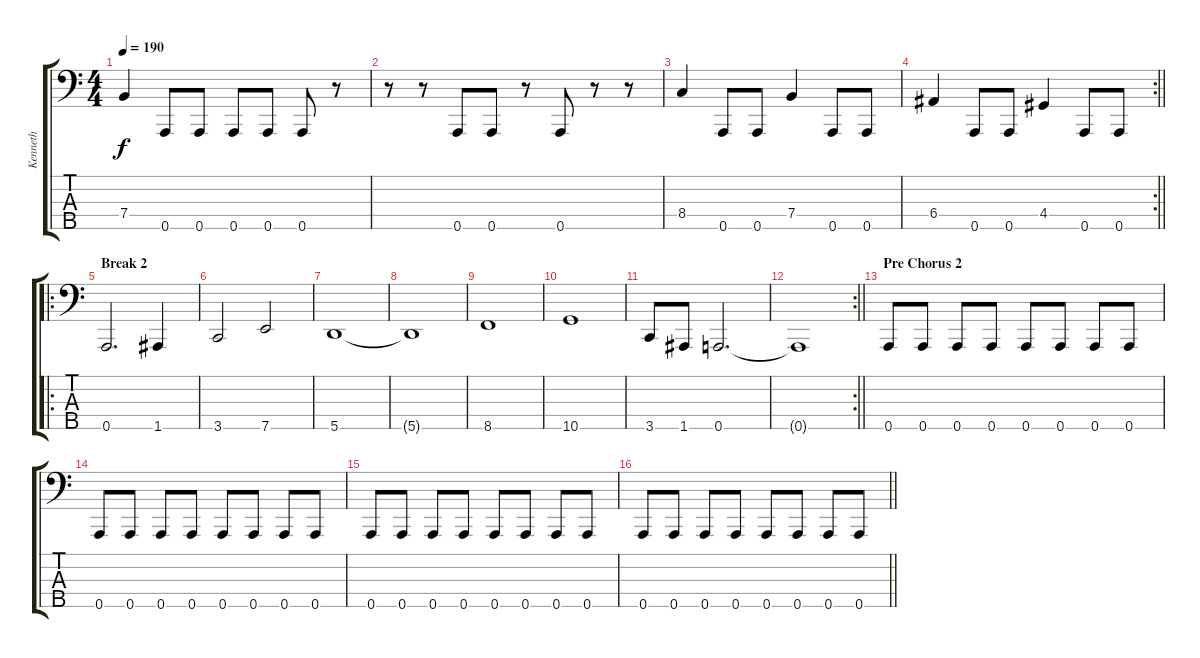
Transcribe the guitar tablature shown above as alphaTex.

\track ("Kenneth" "Kenneth") {instrument electricbasspick}
\staff {score tabs}
\tuning (G2 D2 A1 E1 A0) {hide}
\ts (4 4)
\tempo 190
\clef f4
\ks c
7.4.4{dy f} 0.5.8 0.5.8 0.5.8 0.5.8 0.5.8 r.8 |
r.8 r.8 0.5.8 0.5.8 r.8 0.5.8 r.8 r.8 |
8.4.4 0.5.8 0.5.8 7.4.4 0.5.8 0.5.8 |
\rc 2
\barLineRight lightlight
6.4.4 0.5.8 0.5.8 4.4.4 0.5.8 0.5.8 |
\ro
\section ("" "Break 2")
0.5.2{d} 1.5.4 |
3.5.2 7.5.2 |
5.5.1 |
5.5{t}.1 |
8.5.1 |
10.5.1 |
3.5.8 1.5.8 0.5.2{d} |
\rc 2
\barLineRight lightlight
0.5{t}.1 |
\section ("" "Pre Chorus 2")
0.5.8 0.5.8 0.5.8 0.5.8 0.5.8 0.5.8 0.5.8 0.5.8 |
0.5.8 0.5.8 0.5.8 0.5.8 0.5.8 0.5.8 0.5.8 0.5.8 |
0.5.8 0.5.8 0.5.8 0.5.8 0.5.8 0.5.8 0.5.8 0.5.8 |
\barLineRight lightlight
0.5.8 0.5.8 0.5.8 0.5.8 0.5.8 0.5.8 0.5.8 0.5.8
